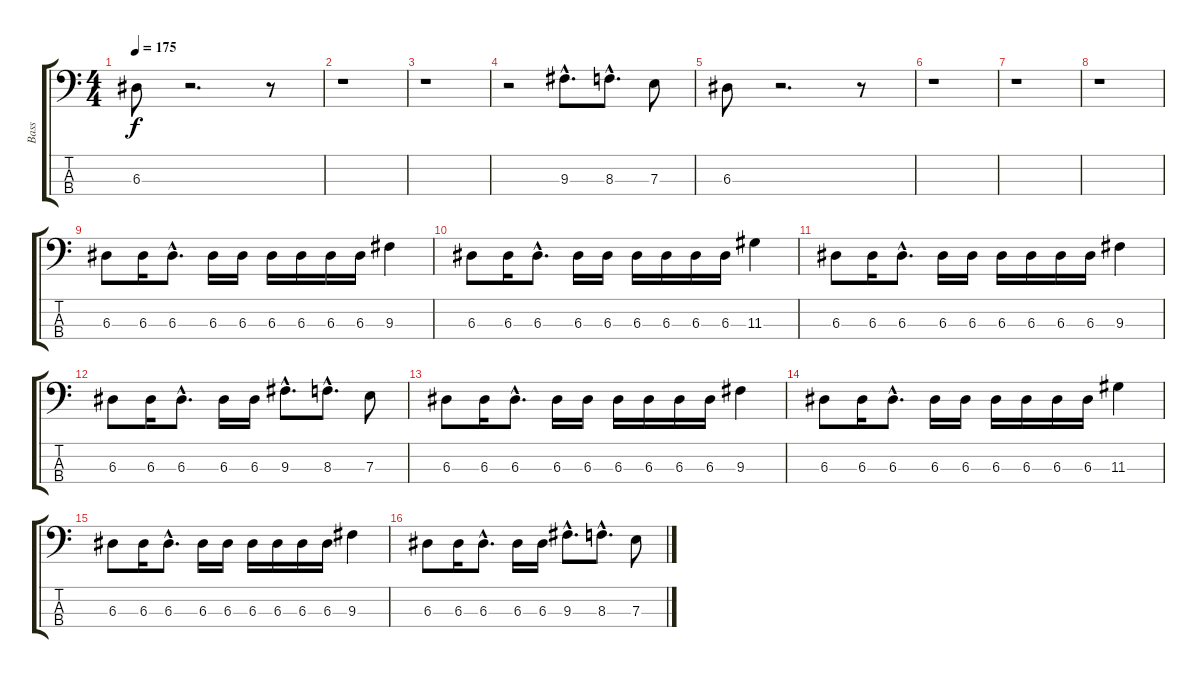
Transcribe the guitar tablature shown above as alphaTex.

\track ("Bass" "Bass") {instrument electricbasspick}
\staff {score tabs}
\tuning (G2 D2 A1 E1) {hide}
\ts (4 4)
\tempo 175
\clef f4
\ks c
6.3.8{dy f instrument electricbasspick} r.2{d} r.8 |
r.1 |
r.1 |
r.2 9.3{hac}.8{d} 8.3{hac}.8{d} 7.3.8 |
6.3.8 r.2{d} r.8 |
r.1 |
r.1 |
r.1 |
6.3.8 6.3.16 6.3{hac}.8{d} 6.3.16 6.3.16 6.3.16 6.3.16 6.3.16 6.3.16 9.3.4 |
6.3.8 6.3.16 6.3{hac}.8{d} 6.3.16 6.3.16 6.3.16 6.3.16 6.3.16 6.3.16 11.3.4 |
6.3.8 6.3.16 6.3{hac}.8{d} 6.3.16 6.3.16 6.3.16 6.3.16 6.3.16 6.3.16 9.3.4 |
6.3.8 6.3.16 6.3{hac}.8{d} 6.3.16 6.3.16 9.3{hac}.8{d} 8.3{hac}.8{d} 7.3.8 |
6.3.8 6.3.16 6.3{hac}.8{d} 6.3.16 6.3.16 6.3.16 6.3.16 6.3.16 6.3.16 9.3.4 |
6.3.8 6.3.16 6.3{hac}.8{d} 6.3.16 6.3.16 6.3.16 6.3.16 6.3.16 6.3.16 11.3.4 |
6.3.8 6.3.16 6.3{hac}.8{d} 6.3.16 6.3.16 6.3.16 6.3.16 6.3.16 6.3.16 9.3.4 |
6.3.8 6.3.16 6.3{hac}.8{d} 6.3.16 6.3.16 9.3{hac}.8{d} 8.3{hac}.8{d} 7.3.8
